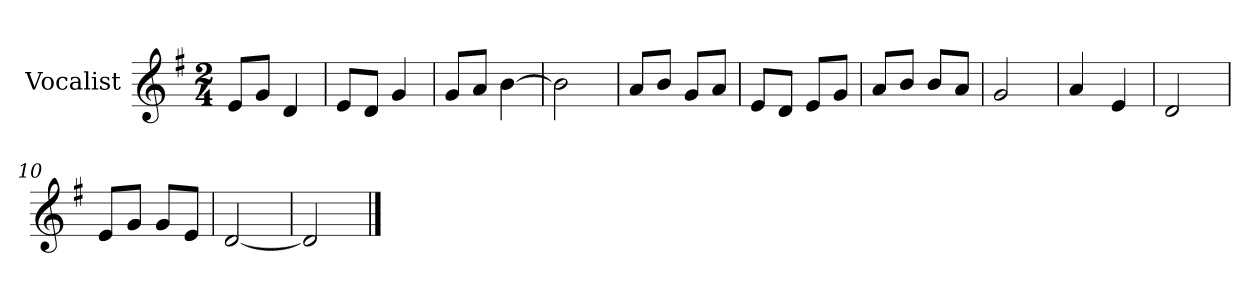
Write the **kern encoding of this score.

**kern
*part1
*staff1
*I"Vocalist
*k[f#]
*G:
*M2/4
=
8eL
8gJ
4d
=1
8eL
8dJ
4g
=2
8gL
8aJ
[4b
=3
2b]
=4
8aL
8bJ
8gL
8aJ
=5
8eL
8dJ
8eL
8gJ
=6
8aL
8bJ
8bL
8aJ
=7
2g
=8
4a
4e
=9
2d
=10
8eL
8gJ
8gL
8eJ
=11
[2d
=12
2d]
==
*-
